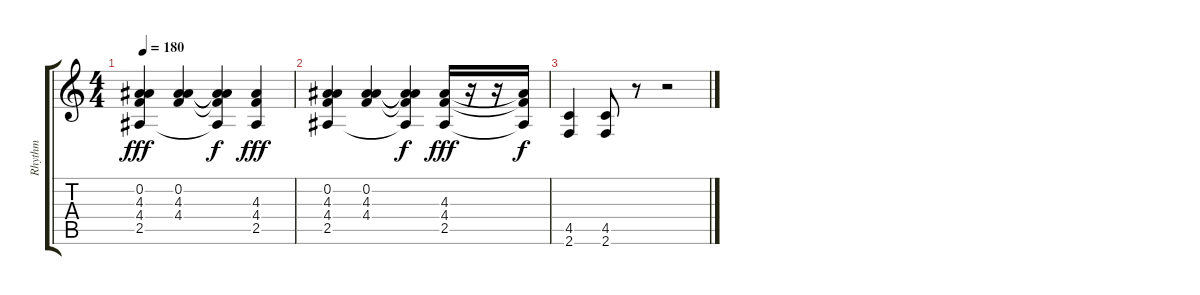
\track ("Rhythm" "Rhythm") {instrument overdrivenguitar}
\staff {score tabs}
\tuning (Eb4 Bb3 Gb3 Db3 Ab2 Eb2) {hide}
\ts (4 4)
\tempo 180
\clef g2
\ks c
(0.2 4.3 4.4 2.5).4{dy fff} (0.2 4.3 4.4).4 (0.2{t} 4.3{t} 4.4{t} 2.5{t}).4{dy f} (4.3 4.4 2.5).4{dy fff} |
(0.2 4.3 4.4 2.5).4 (0.2 4.3 4.4).4 (0.2{t} 4.3{t} 4.4{t} 2.5{t}).4{dy f} (4.3 4.4 2.5).16{dy fff} r.16 r.16 (4.3{t} 4.4{t} 2.5{t}).16{dy f} |
(4.5 2.6).4 (4.5 2.6).8 r.8 r.2
